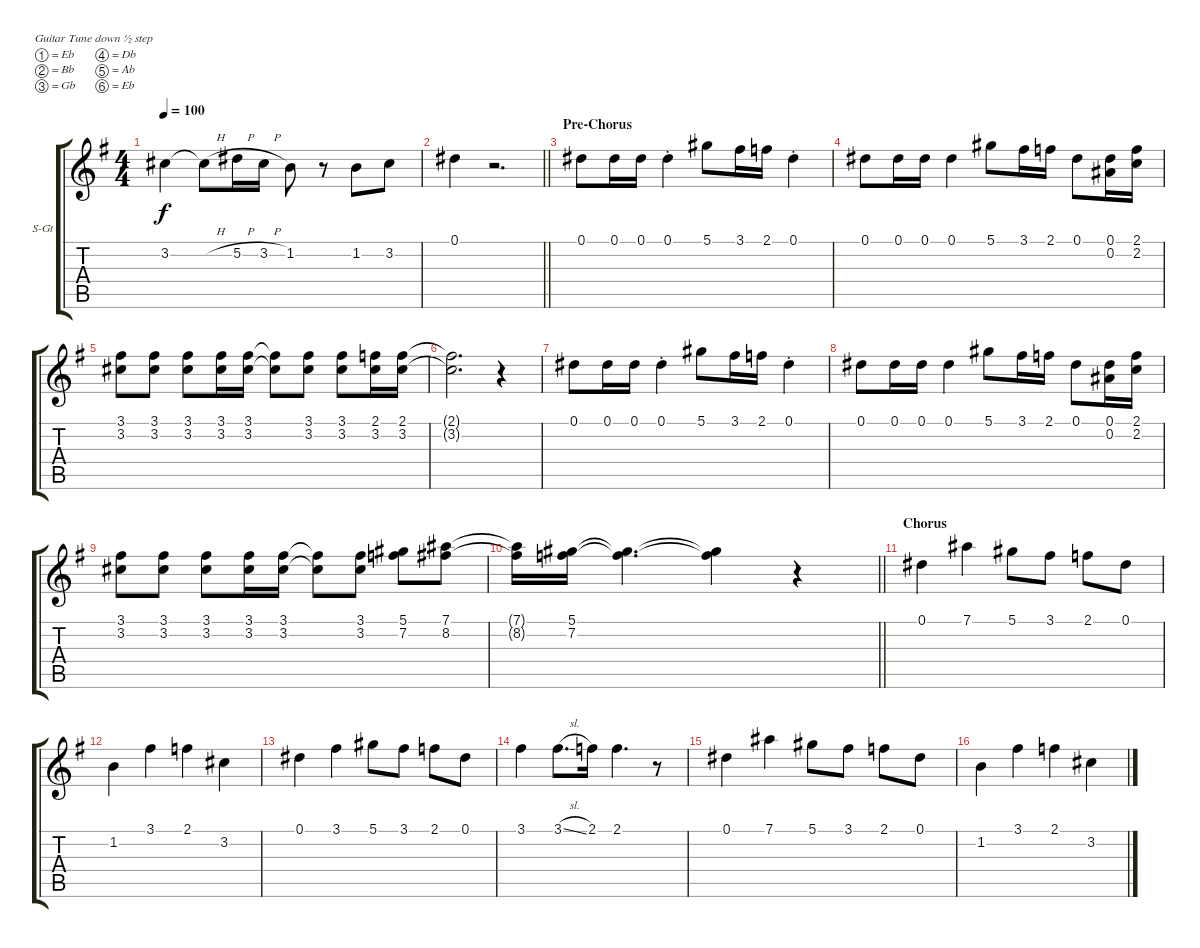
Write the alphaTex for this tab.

\bracketExtendMode groupsimilarinstruments
\firstSystemTrackNameOrientation horizontal
\otherSystemsTrackNameOrientation horizontal
\track ("Вокал" "S-Gt") {mute instrument trumpet}
\staff {score tabs}
\tuning (Eb4 Bb3 Gb3 Db3 Ab2 Eb2)
\displaytranspose 12
\ts (4 4)
\beaming (8 2 2 2 2)
\tempo 100
\clef g2
\ks eminor
3.2.4{dy f} 3.2{h t}.8 5.2{h}.16 3.2{h}.16 1.2.8 r.8 1.2.8 3.2.8 |
\barLineRight lightlight
0.1.4 r.2{d} |
\section ("" "Pre-Chorus")
0.1.8 0.1.16 0.1.16 0.1{st}.4 5.1.8 3.1.16 2.1.16 0.1{st}.4 |
0.1.8 0.1.16 0.1.16 0.1.4 5.1.8 3.1.16 2.1.16 0.1.8 (0.1 0.2).16 (2.1 2.2).16 |
(3.1 3.2).8 (3.1 3.2).8 (3.1 3.2).8 (3.1 3.2).16 (3.1 3.2).16 (3.1{t} 3.2{t}).8 (3.1 3.2).8 (3.1 3.2).8 (2.1 3.2).16 (2.1 3.2).16 |
(2.1{t} 3.2{t}).2{d} r.4 |
0.1.8 0.1.16 0.1.16 0.1{st}.4 5.1.8 3.1.16 2.1.16 0.1{st}.4 |
0.1.8 0.1.16 0.1.16 0.1.4 5.1.8 3.1.16 2.1.16 0.1.8 (0.1 0.2).16 (2.1 2.2).16 |
(3.1 3.2).8 (3.1 3.2).8 (3.1 3.2).8 (3.1 3.2).16 (3.1 3.2).16 (3.1{t} 3.2{t}).8 (3.1 3.2).8 (5.1 7.2).8 (7.1 8.2).8 |
\barLineRight lightlight
(7.1{t} 8.2{t}).16 (5.1 7.2).16 (5.1{t} 7.2{t}).4{d} (5.1{t} 7.2{t}).4 r.4 |
\section ("" "Chorus")
0.1.4 7.1.4 5.1.8 3.1.8 2.1.8 0.1.8 |
1.2.4 3.1.4 2.1.4 3.2.4 |
0.1.4 3.1.4 5.1.8 3.1.8 2.1.8 0.1.8 |
3.1.4 3.1{sl}.8{d} 2.1.16 2.1.4{d} r.8 |
0.1.4 7.1.4 5.1.8 3.1.8 2.1.8 0.1.8 |
1.2.4 3.1.4 2.1.4 3.2.4
